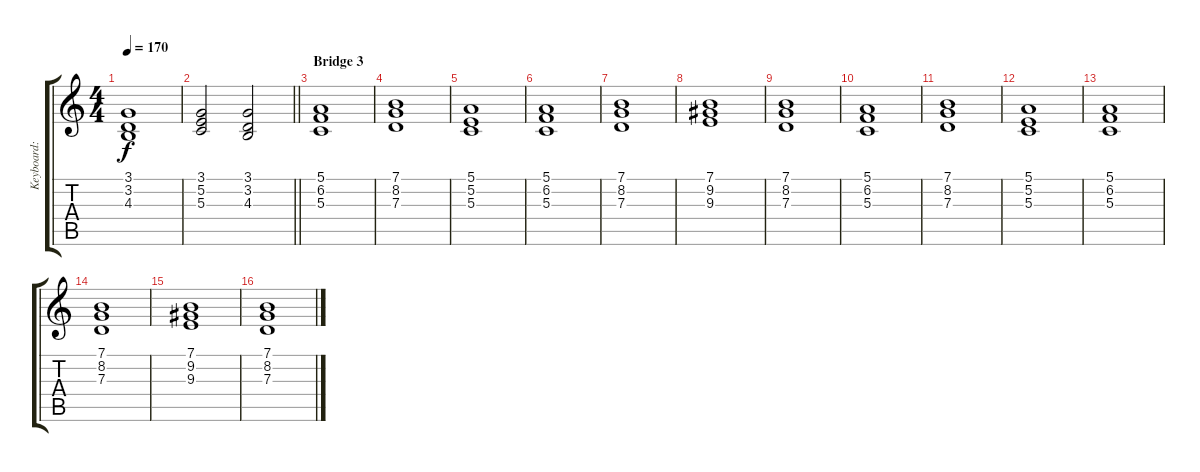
\track ("Keyboard: Juha Mäenpää" "Keyboard: ") {instrument stringensemble1}
\staff {score tabs}
\tuning (E4 B3 G3 D3 A2 E2) {hide}
\ts (4 4)
\tempo 170
\clef g2
\ks aminor
(3.1 3.2 4.3).1{dy f} |
\barLineRight lightlight
(3.1 5.2 5.3).2 (3.1 3.2 4.3).2 |
\section ("" "Bridge 3")
(5.1 6.2 5.3).1 |
(7.1 8.2 7.3).1 |
(5.1 5.2 5.3).1 |
(5.1 6.2 5.3).1 |
(7.1 8.2 7.3).1 |
(7.1 9.2 9.3).1 |
(7.1 8.2 7.3).1 |
(5.1 6.2 5.3).1 |
(7.1 8.2 7.3).1 |
(5.1 5.2 5.3).1 |
(5.1 6.2 5.3).1 |
(7.1 8.2 7.3).1 |
(7.1 9.2 9.3).1 |
(7.1 8.2 7.3).1
